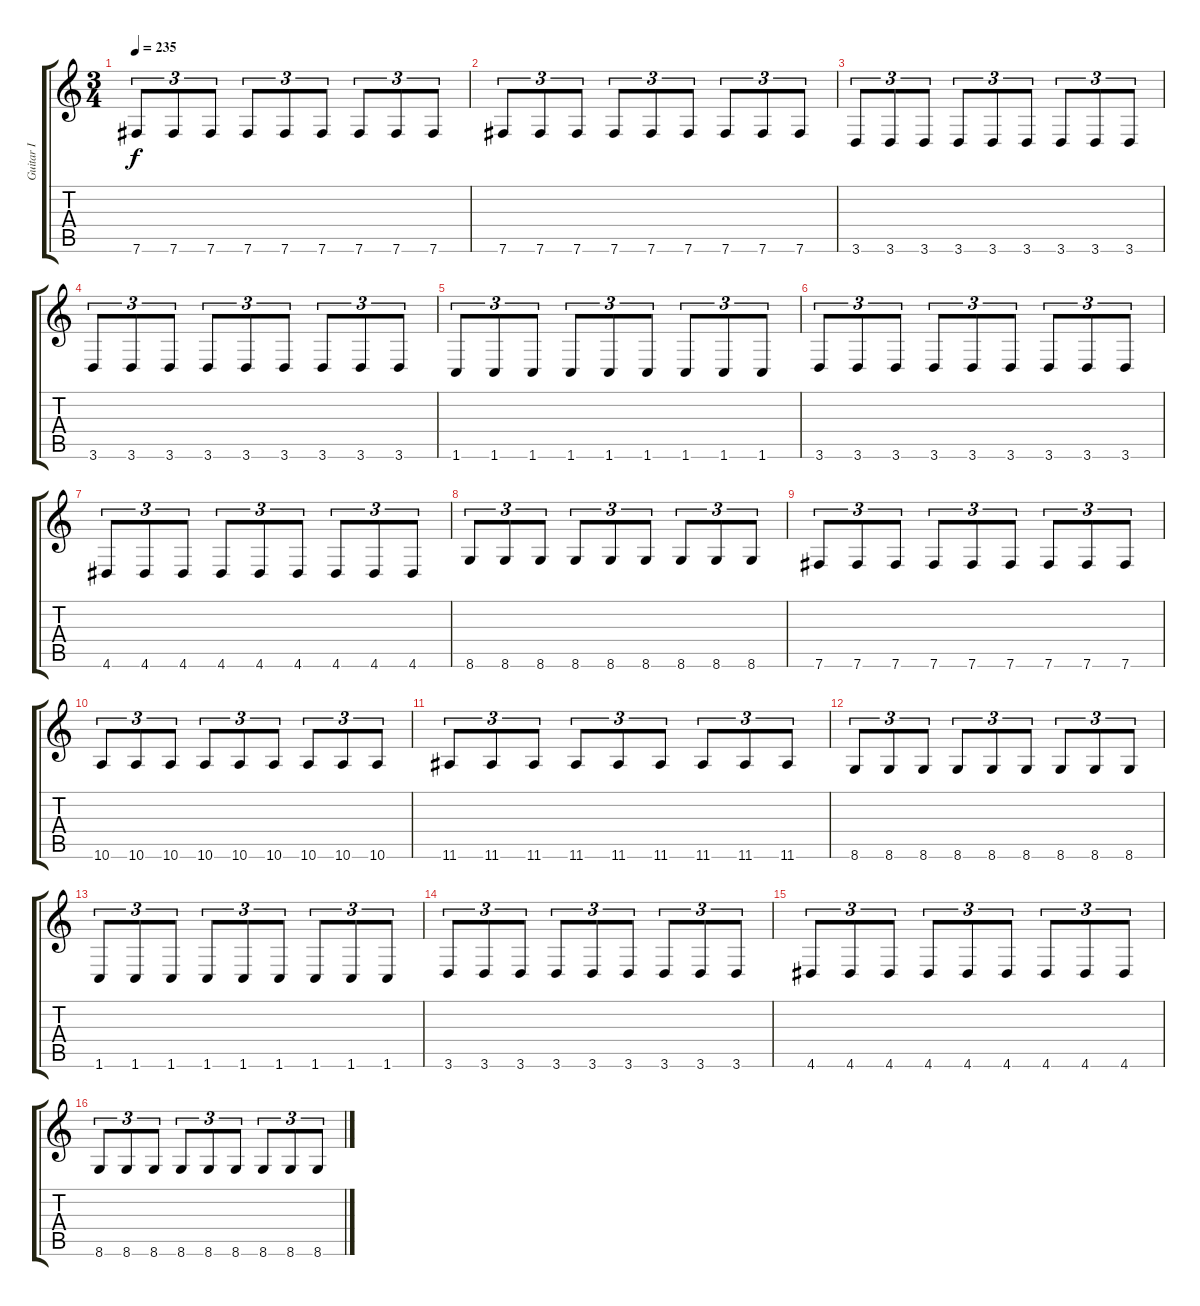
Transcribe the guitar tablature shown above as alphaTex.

\track ("Guitar I" "Guitar I") {instrument distortionguitar}
\staff {score tabs}
\tuning (Db4 Ab3 E3 B2 Gb2 B1) {hide}
\ts (3 4)
\tempo 235
\clef g2
\ks c
7.6.8{tu (3 2) dy f} 7.6.8{tu (3 2)} 7.6.8{tu (3 2)} 7.6.8{tu (3 2)} 7.6.8{tu (3 2)} 7.6.8{tu (3 2)} 7.6.8{tu (3 2)} 7.6.8{tu (3 2)} 7.6.8{tu (3 2)} |
7.6.8{tu (3 2)} 7.6.8{tu (3 2)} 7.6.8{tu (3 2)} 7.6.8{tu (3 2)} 7.6.8{tu (3 2)} 7.6.8{tu (3 2)} 7.6.8{tu (3 2)} 7.6.8{tu (3 2)} 7.6.8{tu (3 2)} |
3.6.8{tu (3 2)} 3.6.8{tu (3 2)} 3.6.8{tu (3 2)} 3.6.8{tu (3 2)} 3.6.8{tu (3 2)} 3.6.8{tu (3 2)} 3.6.8{tu (3 2)} 3.6.8{tu (3 2)} 3.6.8{tu (3 2)} |
3.6.8{tu (3 2)} 3.6.8{tu (3 2)} 3.6.8{tu (3 2)} 3.6.8{tu (3 2)} 3.6.8{tu (3 2)} 3.6.8{tu (3 2)} 3.6.8{tu (3 2)} 3.6.8{tu (3 2)} 3.6.8{tu (3 2)} |
1.6.8{tu (3 2)} 1.6.8{tu (3 2)} 1.6.8{tu (3 2)} 1.6.8{tu (3 2)} 1.6.8{tu (3 2)} 1.6.8{tu (3 2)} 1.6.8{tu (3 2)} 1.6.8{tu (3 2)} 1.6.8{tu (3 2)} |
3.6.8{tu (3 2)} 3.6.8{tu (3 2)} 3.6.8{tu (3 2)} 3.6.8{tu (3 2)} 3.6.8{tu (3 2)} 3.6.8{tu (3 2)} 3.6.8{tu (3 2)} 3.6.8{tu (3 2)} 3.6.8{tu (3 2)} |
4.6.8{tu (3 2)} 4.6.8{tu (3 2)} 4.6.8{tu (3 2)} 4.6.8{tu (3 2)} 4.6.8{tu (3 2)} 4.6.8{tu (3 2)} 4.6.8{tu (3 2)} 4.6.8{tu (3 2)} 4.6.8{tu (3 2)} |
8.6.8{tu (3 2)} 8.6.8{tu (3 2)} 8.6.8{tu (3 2)} 8.6.8{tu (3 2)} 8.6.8{tu (3 2)} 8.6.8{tu (3 2)} 8.6.8{tu (3 2)} 8.6.8{tu (3 2)} 8.6.8{tu (3 2)} |
7.6.8{tu (3 2)} 7.6.8{tu (3 2)} 7.6.8{tu (3 2)} 7.6.8{tu (3 2)} 7.6.8{tu (3 2)} 7.6.8{tu (3 2)} 7.6.8{tu (3 2)} 7.6.8{tu (3 2)} 7.6.8{tu (3 2)} |
10.6.8{tu (3 2)} 10.6.8{tu (3 2)} 10.6.8{tu (3 2)} 10.6.8{tu (3 2)} 10.6.8{tu (3 2)} 10.6.8{tu (3 2)} 10.6.8{tu (3 2)} 10.6.8{tu (3 2)} 10.6.8{tu (3 2)} |
11.6.8{tu (3 2)} 11.6.8{tu (3 2)} 11.6.8{tu (3 2)} 11.6.8{tu (3 2)} 11.6.8{tu (3 2)} 11.6.8{tu (3 2)} 11.6.8{tu (3 2)} 11.6.8{tu (3 2)} 11.6.8{tu (3 2)} |
8.6.8{tu (3 2)} 8.6.8{tu (3 2)} 8.6.8{tu (3 2)} 8.6.8{tu (3 2)} 8.6.8{tu (3 2)} 8.6.8{tu (3 2)} 8.6.8{tu (3 2)} 8.6.8{tu (3 2)} 8.6.8{tu (3 2)} |
1.6.8{tu (3 2)} 1.6.8{tu (3 2)} 1.6.8{tu (3 2)} 1.6.8{tu (3 2)} 1.6.8{tu (3 2)} 1.6.8{tu (3 2)} 1.6.8{tu (3 2)} 1.6.8{tu (3 2)} 1.6.8{tu (3 2)} |
3.6.8{tu (3 2)} 3.6.8{tu (3 2)} 3.6.8{tu (3 2)} 3.6.8{tu (3 2)} 3.6.8{tu (3 2)} 3.6.8{tu (3 2)} 3.6.8{tu (3 2)} 3.6.8{tu (3 2)} 3.6.8{tu (3 2)} |
4.6.8{tu (3 2)} 4.6.8{tu (3 2)} 4.6.8{tu (3 2)} 4.6.8{tu (3 2)} 4.6.8{tu (3 2)} 4.6.8{tu (3 2)} 4.6.8{tu (3 2)} 4.6.8{tu (3 2)} 4.6.8{tu (3 2)} |
8.6.8{tu (3 2)} 8.6.8{tu (3 2)} 8.6.8{tu (3 2)} 8.6.8{tu (3 2)} 8.6.8{tu (3 2)} 8.6.8{tu (3 2)} 8.6.8{tu (3 2)} 8.6.8{tu (3 2)} 8.6.8{tu (3 2)}
